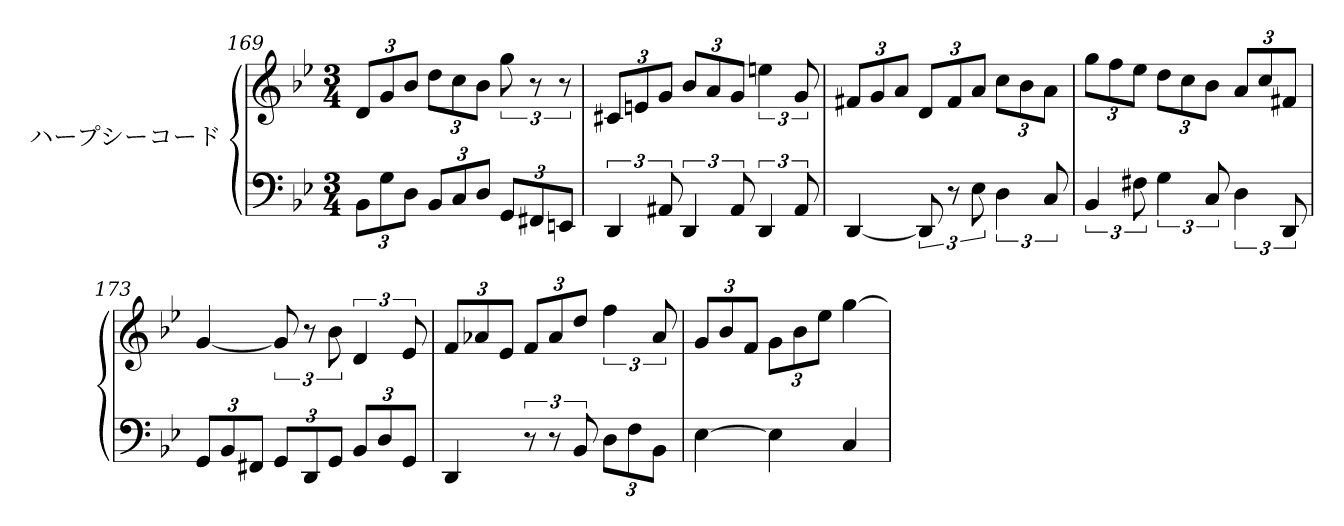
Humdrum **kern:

**kern	**kern
*part1	*part1
*staff2	*staff1
*I"ハープシーコード	*
!!LO:LB:g=z
*clefF4	*clefG2
*k[b-e-]	*k[b-e-]
*M3/4	*M3/4
*Xbrackettup	*Xbrackettup
=169	=169
12BB-\L	12d/L
12G\	12g/
12D\J	12b-/J
12BB-/L	12dd\L
12C/	12cc\
12D/J	12b-\J
*	*brackettup
12GG/L	12gg\
12FF#X/	12r
12EEn/J	12r
=170	=170
*brackettup	*Xbrackettup
6DD/	12c#X/L
.	12en/
12AA#X/	12g/J
6DD/	12b-/L
.	12a/
12AA#/	12g/J
*	*brackettup
6DD/	6een\
12AA#/	12g/
=171	=171
*	*Xbrackettup
[4DD/	12f#X/L
.	12g/
.	12a/J
12DD/]	12d/L
12r	12f#/
12E-\	12a/J
6D\	12cc\L
.	12b-\
12C/	12a\J
=172	=172
6BB-/	12gg\L
.	12ff\
12F#X\	12ee-\J
6G\	12dd\L
.	12cc\
12C/	12b-\J
6D\	12a/L
.	12cc/
12DD/	12f#X/J
!!LO:LB:g=z
=173	=173
*Xbrackettup	*
12GG/L	[4g/
12BB-/	.
12FF#X/J	.
*	*brackettup
12GG/L	12g/]
12DD/	12r
12GG/J	12b-\
12BB-/L	6d/
12D/	.
12GG/J	12e-/
=174	=174
*	*Xbrackettup
4DD/	12f/L
.	12a-X/
.	12e-/J
*brackettup	*
12r	12f/L
12r	12a-/
12BB-/	12dd/J
*Xbrackettup	*brackettup
12D\L	6ff\
12F\	.
12BB-\J	12a-/
=175	=175
*	*Xbrackettup
[4E-\	12g/L
.	12b-/
.	12f/J
4E-\]	12g\L
.	12b-\
.	12ee-\J
4C/	[4gg\
=	=
*-	*-
